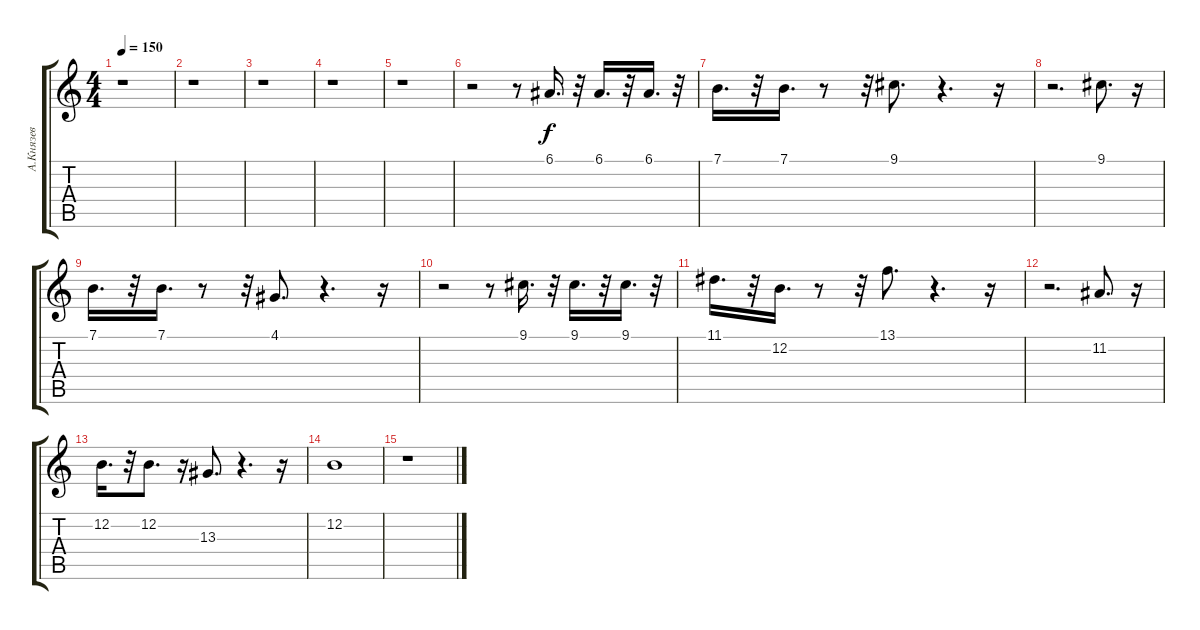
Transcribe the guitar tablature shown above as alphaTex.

\track ("А.Князев" "А.Князев") {instrument lead1square}
\staff {score tabs}
\tuning (E4 B3 G3 D3 A2 D2) {hide}
\ts (4 4)
\tempo 150
\clef g2
\ks c
r.1{dy f} |
r.1 |
r.1 |
r.1 |
r.1 |
r.2 r.8 6.1.16{d} r.32 6.1.16{d} r.32 6.1.16{d} r.32 |
7.1.16{d} r.32 7.1.16{d} r.8 r.32 9.1.8{d} r.4{d} r.16 |
r.2{d} 9.1.8{d} r.16 |
7.1.16{d} r.32 7.1.16{d} r.8 r.32 4.1.8{d} r.4{d} r.16 |
r.2 r.8 9.1.16{d} r.32 9.1.16{d} r.32 9.1.16{d} r.32 |
11.1.16{d} r.32 12.2.16{d} r.8 r.32 13.1.8{d} r.4{d} r.16 |
r.2{d} 11.2.8{d} r.16 |
12.2.16{d} r.32 12.2.8{d} r.16 13.3.8{d} r.4{d} r.16 |
12.2.1 |
r.1
